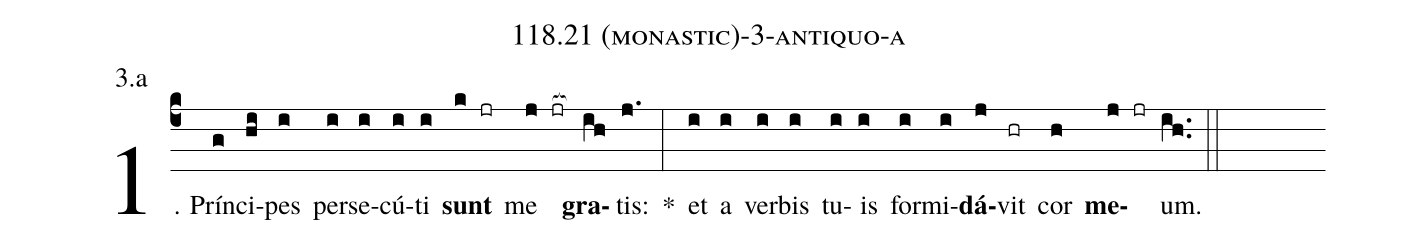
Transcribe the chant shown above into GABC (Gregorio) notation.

name: 118.21 (monastic)-3-antiquo-a;
annotation: 3.a;
%%
(c4)1. Prín(g)ci(hi)pes(i) per(i)se(i)cú(i)ti(i) <b>sunt</b>(k jr) me(j jr[ocb:1{]) <b>gra</b>(ih[ocb:0}])tis:(j.) *(:) et(i) a(i) ver(i)bis(i) tu(i)is(i) for(i)mi(i)<b>dá</b>(j)vit(hr) cor(h) <b>me</b>(j jr)um.(ih..) (::)
